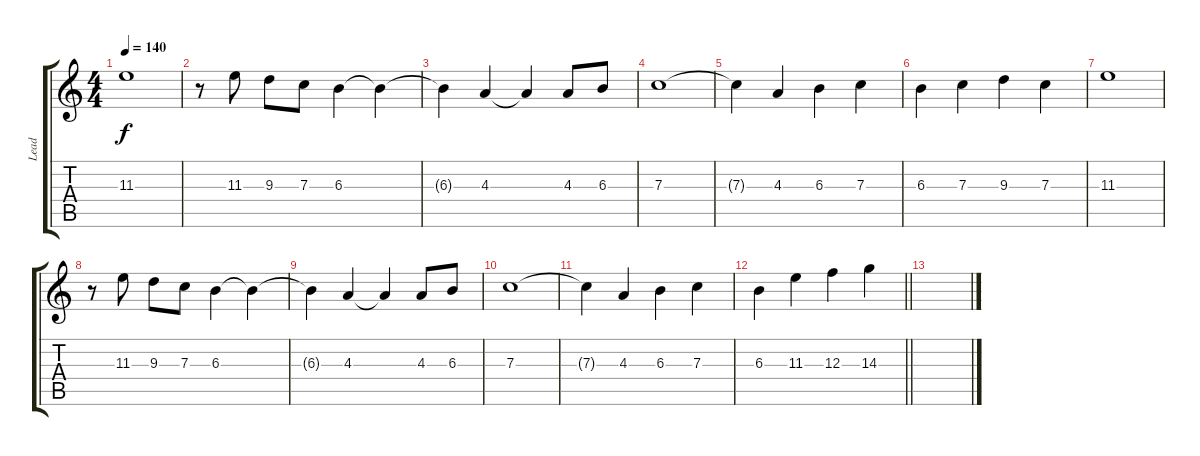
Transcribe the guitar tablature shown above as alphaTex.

\track ("Lead" "Lead") {instrument electricguitarjazz}
\staff {score tabs}
\tuning (D4 A3 F3 C3 G2 D2) {hide}
\ts (4 4)
\tempo 140
\clef g2
\ks c
11.3.1{dy f} |
r.8 11.3.8 9.3.8 7.3.8 6.3.4 6.3{t}.4 |
6.3{t}.4 4.3.4 4.3{t}.4 4.3.8 6.3.8 |
7.3.1 |
7.3{t}.4 4.3.4 6.3.4 7.3.4 |
6.3.4 7.3.4 9.3.4 7.3.4 |
11.3.1 |
r.8 11.3.8 9.3.8 7.3.8 6.3.4 6.3{t}.4 |
6.3{t}.4 4.3.4 4.3{t}.4 4.3.8 6.3.8 |
7.3.1 |
7.3{t}.4 4.3.4 6.3.4 7.3.4 |
\barLineRight lightlight
6.3.4 11.3.4 12.3.4 14.3.4 |
\section ("" "")
